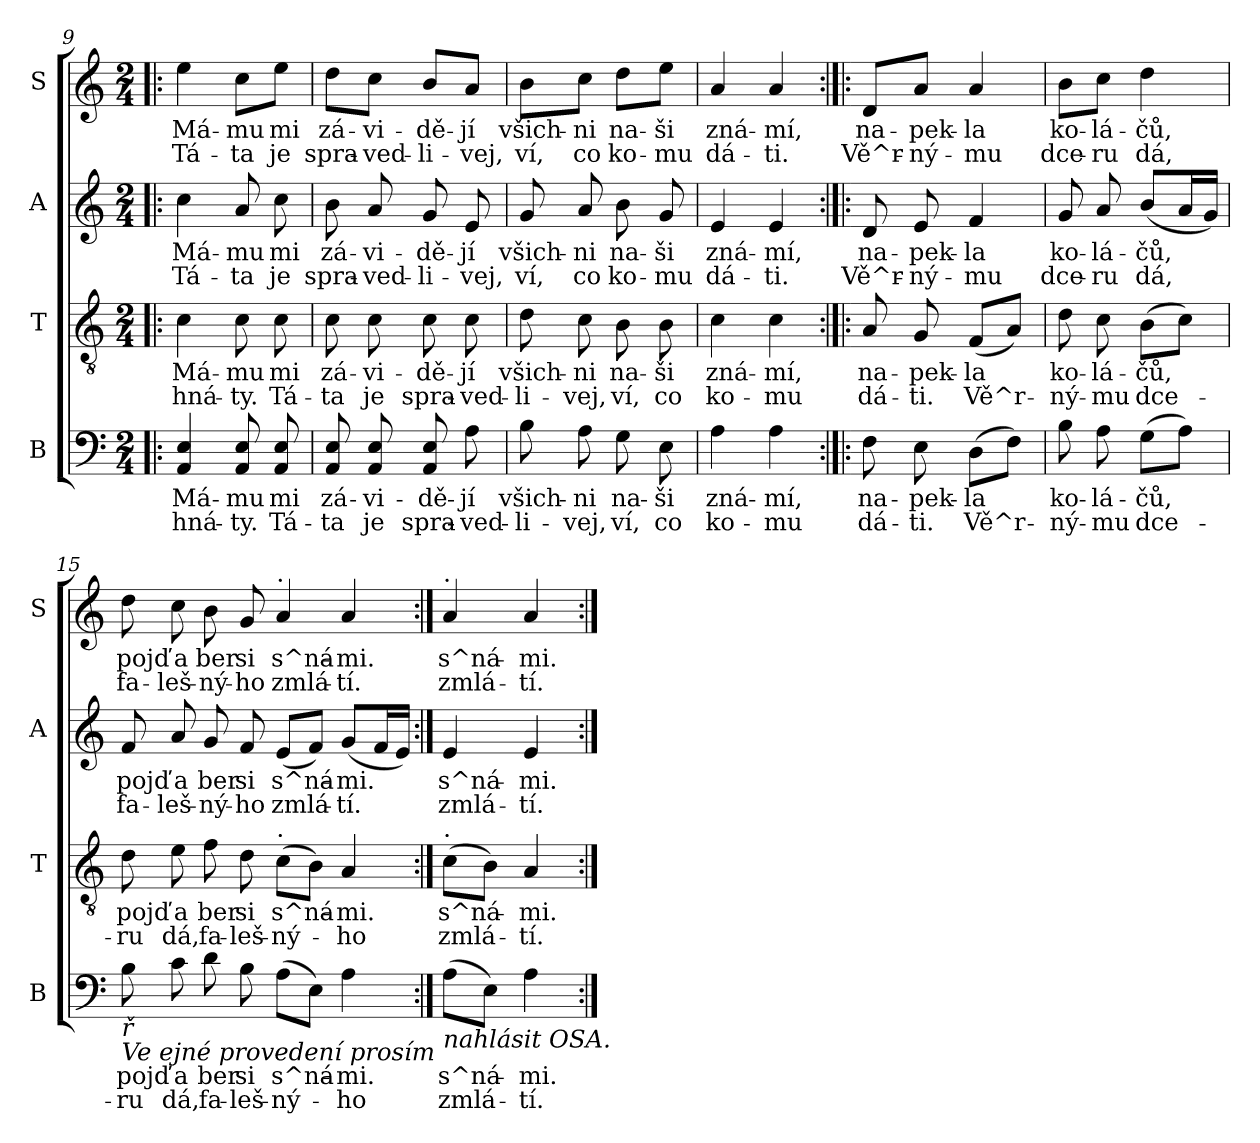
**kern	**text	**text	**kern	**text	**text	**kern	**text	**text	**kern	**text	**text
*part4	*part4	*part4	*part3	*part3	*part3	*part2	*part2	*part2	*part1	*part1	*part1
*staff4	*staff4	*staff4	*staff3	*staff3	*staff3	*staff2	*staff2	*staff2	*staff1	*staff1	*staff1
*I"B	*	*	*I"T	*	*	*I"A	*	*	*I"S	*	*
*I'B	*	*	*I'T	*	*	*I'A	*	*	*I'S	*	*
!!LO:LB:g=z
*clefF4	*	*	*clefGv2	*	*	*clefG2	*	*	*clefG2	*	*
*k[]	*	*	*k[]	*	*	*k[]	*	*	*k[]	*	*
*C:	*	*	*C:	*	*	*C:	*	*	*C:	*	*
*M2/4	*	*	*M2/4	*	*	*M2/4	*	*	*M2/4	*	*
=9!|:	=9!|:	=9!|:	=9!|:	=9!|:	=9!|:	=9!|:	=9!|:	=9!|:	=9!|:	=9!|:	=9!|:
!	!LO:LY:a:rj	!LO:LY:a:rj	!	!LO:LY:b:rj	!LO:LY:b:rj	!	!LO:LY:a:rj	!LO:LY:a:rj	!	!LO:LY:b:rj	!LO:LY:b:rj
4AA/ 4E/	Má-	hná-	4c\	Má-	hná-	4cc\	Má-	Tá-	4ee\	Má-	Tá-
!	!LO:LY:a:rj	!LO:LY:a:rj	!	!LO:LY:b:rj	!LO:LY:b:rj	!	!LO:LY:a:rj	!LO:LY:a:rj	!	!LO:LY:b:rj	!LO:LY:b:rj
8AA/ 8E/	-mu	-ty.	8c\	-mu	-ty.	8a/	-mu	-ta	8cc\L	-mu	-ta
!	!LO:LY:a:rj	!LO:LY:a:rj	!	!LO:LY:b:rj	!LO:LY:b:rj	!	!LO:LY:a:rj	!LO:LY:a:rj	!	!LO:LY:b:rj	!LO:LY:b:rj
8AA/ 8E/	mi	Tá-	8c\	mi	Tá-	8cc\	mi	je	8ee\J	mi	je
=10	=10	=10	=10	=10	=10	=10	=10	=10	=10	=10	=10
!	!LO:LY:a:rj	!LO:LY:a:rj	!	!LO:LY:b:rj	!LO:LY:b:rj	!	!LO:LY:a:rj	!LO:LY:a:rj	!	!LO:LY:b:rj	!LO:LY:b:rj
8AA/ 8E/	zá-	-ta	8c\	zá-	-ta	8b\	zá-	spra-	8dd\L	zá-	spra-
!	!LO:LY:a:rj	!LO:LY:a:rj	!	!LO:LY:b:rj	!LO:LY:b:rj	!	!LO:LY:a:rj	!LO:LY:a:rj	!	!LO:LY:b:rj	!LO:LY:b:rj
8AA/ 8E/	-vi-	je	8c\	-vi-	je	8a/	-vi-	-ved-	8cc\J	-vi-	-ved-
!	!LO:LY:a:rj	!LO:LY:a:rj	!	!LO:LY:b:rj	!LO:LY:b:rj	!	!LO:LY:a:rj	!LO:LY:a:rj	!	!LO:LY:b:rj	!LO:LY:b:rj
8AA/ 8E/	-dě-	spra-	8c\	-dě-	spra-	8g/	-dě-	-li-	8b/L	-dě-	-li-
!	!LO:LY:a:rj	!LO:LY:a:rj	!	!LO:LY:b:rj	!LO:LY:b:rj	!	!LO:LY:a:rj	!LO:LY:a:rj	!	!LO:LY:b:rj	!LO:LY:b:rj
8A\	-jí	-ved-	8c\	-jí	-ved-	8e/	-jí	-vej,	8a/J	-jí	-vej,
=11	=11	=11	=11	=11	=11	=11	=11	=11	=11	=11	=11
!	!LO:LY:a:rj	!LO:LY:a:rj	!	!LO:LY:b:rj	!LO:LY:b:rj	!	!LO:LY:a:rj	!LO:LY:a:rj	!	!LO:LY:b:rj	!LO:LY:b:rj
8B\	všich-	-li-	8d\	všich-	-li-	8g/	všich-	ví,	8b\L	všich-	ví,
!	!LO:LY:a:rj	!LO:LY:a:rj	!	!LO:LY:b:rj	!LO:LY:b:rj	!	!LO:LY:a:rj	!LO:LY:a:rj	!	!LO:LY:b:rj	!LO:LY:b:rj
8A\	-ni	-vej,	8c\	-ni	-vej,	8a/	-ni	co	8cc\J	-ni	co
!	!LO:LY:a:rj	!LO:LY:a:rj	!	!LO:LY:b:rj	!LO:LY:b:rj	!	!LO:LY:a:rj	!LO:LY:a:rj	!	!LO:LY:b:rj	!LO:LY:b:rj
8G\	na-	ví,	8B\	na-	ví,	8b\	na-	ko-	8dd\L	na-	ko-
!	!LO:LY:a:rj	!LO:LY:a:rj	!	!LO:LY:b:rj	!LO:LY:b:rj	!	!LO:LY:a:rj	!LO:LY:a:rj	!	!LO:LY:b:rj	!LO:LY:b:rj
8E\	-ši	co	8B\	-ši	co	8g/	-ši	-mu	8ee\J	-ši	-mu
=12	=12	=12	=12	=12	=12	=12	=12	=12	=12	=12	=12
!	!LO:LY:a:rj	!LO:LY:a:rj	!	!LO:LY:b:rj	!LO:LY:b:rj	!	!LO:LY:a:rj	!LO:LY:a:rj	!	!LO:LY:b:rj	!LO:LY:b:rj
4A\	zná-	ko-	4c\	zná-	ko-	4e/	zná-	dá-	4a/	zná-	dá-
!	!LO:LY:a:rj	!LO:LY:a:rj	!	!LO:LY:b:rj	!LO:LY:b:rj	!	!LO:LY:a:rj	!LO:LY:a:rj	!	!LO:LY:b:rj	!LO:LY:b:rj
4A\	-mí,	-mu	4c\	-mí,	-mu	4e/	-mí,	-ti.	4a/	-mí,	-ti.
=13:|!|:	=13:|!|:	=13:|!|:	=13:|!|:	=13:|!|:	=13:|!|:	=13:|!|:	=13:|!|:	=13:|!|:	=13:|!|:	=13:|!|:	=13:|!|:
!	!LO:LY:a:rj	!LO:LY:a:rj	!	!LO:LY:b:rj	!LO:LY:b:rj	!	!LO:LY:a:rj	!LO:LY:a:rj	!	!LO:LY:b:rj	!LO:LY:b:rj
8F\	na-	dá-	8A/	na-	dá-	8d/	na-	Vě^r-	8d/L	na-	Vě^r-
!	!LO:LY:a:rj	!LO:LY:a:rj	!	!LO:LY:b:rj	!LO:LY:b:rj	!	!LO:LY:a:rj	!LO:LY:a:rj	!	!LO:LY:b:rj	!LO:LY:b:rj
8E\	-pek-	-ti.	8G/	-pek-	-ti.	8e/	-pek-	-ný-	8a/J	-pek-	-ný-
!	!LO:LY:a:rj	!LO:LY:a:rj	!	!LO:LY:b:rj	!LO:LY:b:rj	!	!LO:LY:a:rj	!LO:LY:a:rj	!	!LO:LY:b:rj	!LO:LY:b:rj
(>8D\L	-la	Vě^r-	(<8F/L	-la	Vě^r-	4f/	-la	-mu	4a/	-la	-mu
8F\J)	.	.	8A/J)	.	.	.	.	.	.	.	.
!!LO:LB:g=z
=14	=14	=14	=14	=14	=14	=14	=14	=14	=14	=14	=14
!	!LO:LY:a:rj	!LO:LY:a:rj	!	!LO:LY:b:rj	!LO:LY:b:rj	!	!LO:LY:a:rj	!LO:LY:a:rj	!	!LO:LY:b:rj	!LO:LY:b:rj
8B\	ko-	-ný-	8d\	ko-	-ný-	8g/	ko-	dce-	8b\L	ko-	dce-
!	!LO:LY:a:rj	!LO:LY:a:rj	!	!LO:LY:b:rj	!LO:LY:b:rj	!	!LO:LY:a:rj	!LO:LY:a:rj	!	!LO:LY:b:rj	!LO:LY:b:rj
8A\	-lá-	-mu	8c\	-lá-	-mu	8a/	-lá-	-ru	8cc\J	-lá-	-ru
!	!LO:LY:a:rj	!LO:LY:a:rj	!	!LO:LY:b:rj	!LO:LY:b:rj	!	!LO:LY:a:rj	!LO:LY:a:rj	!	!LO:LY:b:rj	!LO:LY:b:rj
(>8G\L	-čů,	dce-	(>8B\L	-čů,	dce-	(<8b/L	-čů,	dá,	4dd\	-čů,	dá,
8A\J)	.	.	8c\J)	.	.	16a/L	.	.	.	.	.
.	.	.	.	.	.	16g/JJ)	.	.	.	.	.
=15	=15	=15	=15	=15	=15	=15	=15	=15	=15	=15	=15
!LO:TX:b:i:t=ř	!	!	!	!	!	!	!	!	!	!	!
!LO:TX:b:i:t=Ve ejné provedení prosím	!	!	!	!	!	!	!	!	!	!	!
!	!LO:LY:a:rj	!LO:LY:a:rj	!	!LO:LY:b:rj	!LO:LY:b:rj	!	!LO:LY:a:rj	!LO:LY:a:rj	!	!LO:LY:b:rj	!LO:LY:b:rj
8B\	pojď	-ru	8d\	pojď	-ru	8f/	pojď	fa-	8dd\	pojď	fa-
!	!LO:LY:a:rj	!LO:LY:a:rj	!	!LO:LY:b:rj	!LO:LY:b:rj	!	!LO:LY:a:rj	!LO:LY:a:rj	!	!LO:LY:b:rj	!LO:LY:b:rj
8c\	a	dá,	8e\	a	dá,	8a/	a	-leš-	8cc\	a	-leš-
!	!LO:LY:a:rj	!LO:LY:a:rj	!	!LO:LY:b:rj	!LO:LY:b:rj	!	!LO:LY:a:rj	!LO:LY:a:rj	!	!LO:LY:b:rj	!LO:LY:b:rj
8d\	ber	fa-	8f\	ber	fa-	8g/	ber	-ný-	8b\	ber	-ný-
!	!LO:LY:a:rj	!LO:LY:a:rj	!	!LO:LY:b:rj	!LO:LY:b:rj	!	!LO:LY:a:rj	!LO:LY:a:rj	!	!LO:LY:b:rj	!LO:LY:b:rj
8B\	si	-leš-	8d\	si	-leš-	8f/	si	-ho	8g/	si	-ho
!	!	!	!	!	!	!	!	!	!LO:TX:a:t=.	!	!
!	!	!	!LO:TX:a:t=.	!	!	!	!	!	!	!	!
!	!LO:LY:a:rj	!LO:LY:a:rj	!	!LO:LY:b:rj	!LO:LY:b:rj	!	!LO:LY:a:rj	!LO:LY:a:rj	!	!LO:LY:b:rj	!LO:LY:b:rj
(>8A\L	s^ná-	-ný-	(>8c>\L	s^ná-	-ný-	(<8e/L	s^ná-	zmlá-	4a</	s^ná-	zmlá-
8E\J)	.	.	8B\J)	.	.	8f/J)	.	.	.	.	.
!	!LO:LY:a:rj	!LO:LY:a:rj	!	!LO:LY:b:rj	!LO:LY:b:rj	!	!LO:LY:a:rj	!LO:LY:a:rj	!	!LO:LY:b:rj	!LO:LY:b:rj
4A\	-mi.	-ho	4A/	-mi.	-ho	(<8g/L	-mi.	-tí.	4a/	-mi.	-tí.
.	.	.	.	.	.	16f/L	.	.	.	.	.
.	.	.	.	.	.	16e/JJ)	.	.	.	.	.
=16:|!	=16:|!	=16:|!	=16:|!	=16:|!	=16:|!	=16:|!	=16:|!	=16:|!	=16:|!	=16:|!	=16:|!
!	!	!	!	!	!	!	!	!	!LO:TX:a:t=.	!	!
!	!	!	!LO:TX:a:t=.	!	!	!	!	!	!	!	!
!LO:TX:b:i:t=nahlásit OSA.	!	!	!	!	!	!	!	!	!	!	!
!	!LO:LY:a:rj	!LO:LY:a:rj	!	!LO:LY:b:rj	!LO:LY:b:rj	!	!LO:LY:a:rj	!LO:LY:a:rj	!	!LO:LY:b:rj	!LO:LY:b:rj
(>8A\L	s^ná-	zmlá-	(>8c\L	s^ná-	zmlá-	4e/	s^ná-	zmlá-	4a/	s^ná-	zmlá-
8E\J)	.	.	8B\J)	.	.	.	.	.	.	.	.
!	!LO:LY:a:rj	!LO:LY:a:rj	!	!LO:LY:b:rj	!LO:LY:b:rj	!	!LO:LY:a:rj	!LO:LY:a:rj	!	!LO:LY:b:rj	!LO:LY:b:rj
4A\	-mi.	-tí.	4A/	-mi.	-tí.	4e/	-mi.	-tí.	4a/	-mi.	-tí.
=:|!	=:|!	=:|!	=:|!	=:|!	=:|!	=:|!	=:|!	=:|!	=:|!	=:|!	=:|!
*-	*-	*-	*-	*-	*-	*-	*-	*-	*-	*-	*-
